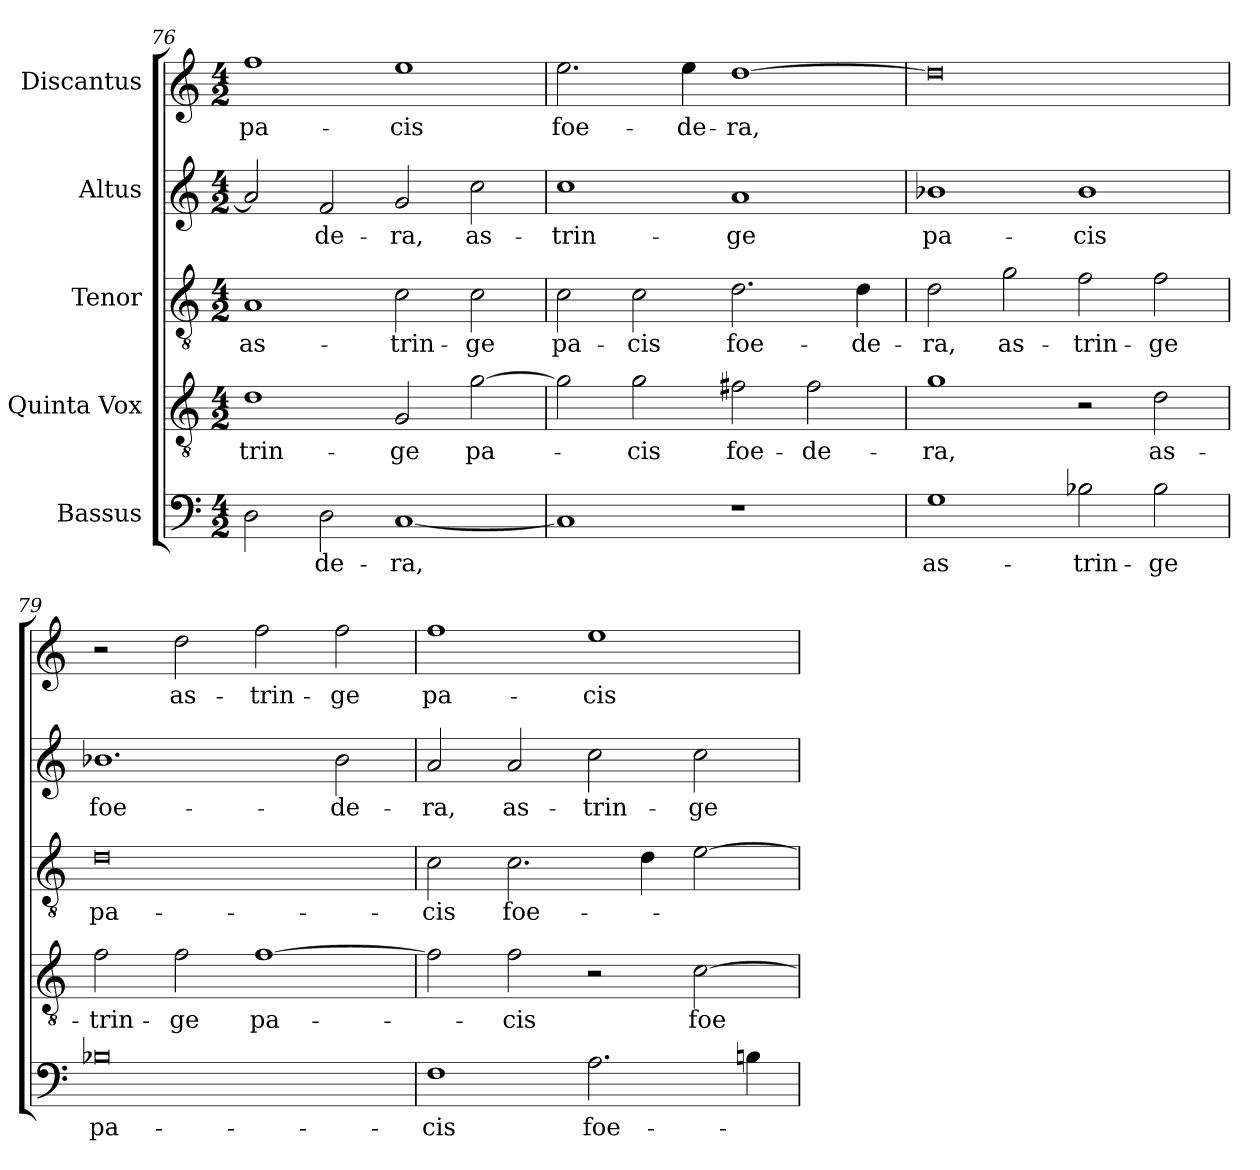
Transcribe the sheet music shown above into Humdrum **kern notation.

**kern	**text	**kern	**text	**kern	**text	**kern	**text	**kern	**text
*part5	*part5	*part4	*part4	*part3	*part3	*part2	*part2	*part1	*part1
*staff5	*staff5	*staff4	*staff4	*staff3	*staff3	*staff2	*staff2	*staff1	*staff1
*I"Bassus	*	*I"Quinta Vox	*	*I"Tenor	*	*I"Altus	*	*I"Discantus	*
*clefF4	*	*clefGv2	*	*clefGv2	*	*clefG2	*	*clefG2	*
*	*	*ITrd7c12	*	*ITrd7c12	*	*	*	*	*
*k[]	*	*k[]	*	*k[]	*	*k[]	*	*k[]	*
*C:	*	*C:	*	*C:	*	*C:	*	*C:	*
*M4/2	*	*M4/2	*	*M4/2	*	*M4/2	*	*M4/2	*
=76	=76	=76	=76	=76	=76	=76	=76	=76	=76
!	!	!	!LO:LY:b:color=#000000	!	!	!	!	!	!
!	!	!	!	!	!LO:LY:b:color=#000000	!	!	!	!
!	!	!	!	!	!	!	!	!	!LO:LY:b:color=#000000
2Di\	.	1Di	-trin-	1AAi	as-	2ai/]	.	1ffi	pa-
!	!LO:LY:b:color=#000000	!	!	!	!	!	!	!	!
!	!	!	!	!	!	!	!LO:LY:b:color=#000000	!	!
2Di\	-de-	.	.	.	.	2fi/	-de-	.	.
!	!LO:LY:b:color=#000000	!	!	!	!	!	!	!	!
!	!	!	!LO:LY:b:color=#000000	!	!	!	!	!	!
!	!	!	!	!	!LO:LY:b:color=#000000	!	!	!	!
!	!	!	!	!	!	!	!LO:LY:b:color=#000000	!	!
!	!	!	!	!	!	!	!	!	!LO:LY:b:color=#000000
[1Ci	-ra,	2GGi/	-ge	2Ci\	-trin-	2gi/	-ra,	1eei	-cis
!	!	!	!LO:LY:b:color=#000000	!	!	!	!	!	!
!	!	!	!	!	!LO:LY:b:color=#000000	!	!	!	!
!	!	!	!	!	!	!	!LO:LY:b:color=#000000	!	!
.	.	[2Gi\	pa-	2Ci\	-ge	2cci\	as-	.	.
=77	=77	=77	=77	=77	=77	=77	=77	=77	=77
!	!	!	!	!	!LO:LY:b:color=#000000	!	!	!	!
!	!	!	!	!	!	!	!LO:LY:b:color=#000000	!	!
!	!	!	!	!	!	!	!	!	!LO:LY:b:color=#000000
1Ci]	.	2Gi\]	.	2Ci\	pa-	1cci	-trin-	2.eei\	foe-
!	!	!	!LO:LY:b:color=#000000	!	!	!	!	!	!
!	!	!	!	!	!LO:LY:b:color=#000000	!	!	!	!
.	.	2Gi\	-cis	2Ci\	-cis	.	.	.	.
!	!	!	!	!	!	!	!	!	!LO:LY:b:color=#000000
.	.	.	.	.	.	.	.	4eei\	-de-
!	!	!	!LO:LY:b:color=#000000	!	!	!	!	!	!
!	!	!	!	!	!LO:LY:b:color=#000000	!	!	!	!
!	!	!	!	!	!	!	!LO:LY:b:color=#000000	!	!
!	!	!	!	!	!	!	!	!	!LO:LY:b:color=#000000
1r	.	2F#Xi\	foe-	2.Di\	foe-	1ai	-ge	[1ddi	-ra,
!	!	!	!LO:LY:b:color=#000000	!	!	!	!	!	!
.	.	2F#i\	-de-	.	.	.	.	.	.
!	!	!	!	!	!LO:LY:b:color=#000000	!	!	!	!
.	.	.	.	4Di\	-de-	.	.	.	.
!!LO:LB:g=z
=78	=78	=78	=78	=78	=78	=78	=78	=78	=78
!	!LO:LY:b:color=#000000	!	!	!	!	!	!	!	!
!	!	!	!LO:LY:b:color=#000000	!	!	!	!	!	!
!	!	!	!	!	!LO:LY:b:color=#000000	!	!	!	!
!	!	!	!	!	!	!	!LO:LY:b:color=#000000	!	!
1Gi	as-	1Gi	-ra,	2Di\	-ra,	1b-Xi	pa-	0ddi]	.
!	!	!	!	!	!LO:LY:b:color=#000000	!	!	!	!
.	.	.	.	2Gi\	as-	.	.	.	.
!	!LO:LY:b:color=#000000	!	!	!	!	!	!	!	!
!	!	!	!	!	!LO:LY:b:color=#000000	!	!	!	!
!	!	!	!	!	!	!	!LO:LY:b:color=#000000	!	!
2B-Xi\	-trin-	2r	.	2Fi\	-trin-	1b-i	-cis	.	.
!	!LO:LY:b:color=#000000	!	!	!	!	!	!	!	!
!	!	!	!LO:LY:b:color=#000000	!	!	!	!	!	!
!	!	!	!	!	!LO:LY:b:color=#000000	!	!	!	!
2B-i\	-ge	2Di\	as-	2Fi\	-ge	.	.	.	.
=79	=79	=79	=79	=79	=79	=79	=79	=79	=79
!	!LO:LY:b:color=#000000	!	!	!	!	!	!	!	!
!	!	!	!LO:LY:b:color=#000000	!	!	!	!	!	!
!	!	!	!	!	!LO:LY:b:color=#000000	!	!	!	!
!	!	!	!	!	!	!	!LO:LY:b:color=#000000	!	!
0B-Xi	pa-	2Fi\	-trin-	0Di	pa-	1.b-Xi	foe-	2r	.
!	!	!	!LO:LY:b:color=#000000	!	!	!	!	!	!
!	!	!	!	!	!	!	!	!	!LO:LY:b:color=#000000
.	.	2Fi\	-ge	.	.	.	.	2ddi\	as-
!	!	!	!LO:LY:b:color=#000000	!	!	!	!	!	!
!	!	!	!	!	!	!	!	!	!LO:LY:b:color=#000000
.	.	[1Fi	pa-	.	.	.	.	2ffi\	-trin-
!	!	!	!	!	!	!	!LO:LY:b:color=#000000	!	!
!	!	!	!	!	!	!	!	!	!LO:LY:b:color=#000000
.	.	.	.	.	.	2b-i\	-de-	2ffi\	-ge
=80	=80	=80	=80	=80	=80	=80	=80	=80	=80
!	!LO:LY:b:color=#000000	!	!	!	!	!	!	!	!
!	!	!	!	!	!LO:LY:b:color=#000000	!	!	!	!
!	!	!	!	!	!	!	!LO:LY:b:color=#000000	!	!
!	!	!	!	!	!	!	!	!	!LO:LY:b:color=#000000
1Fi	-cis	2Fi\]	.	2Ci\	-cis	2ai/	-ra,	1ffi	pa-
!	!	!	!LO:LY:b:color=#000000	!	!	!	!	!	!
!	!	!	!	!	!LO:LY:b:color=#000000	!	!	!	!
!	!	!	!	!	!	!	!LO:LY:b:color=#000000	!	!
.	.	2Fi\	-cis	2.Ci\	foe-	2ai/	as-	.	.
!	!LO:LY:b:color=#000000	!	!	!	!	!	!	!	!
!	!	!	!	!	!	!	!LO:LY:b:color=#000000	!	!
!	!	!	!	!	!	!	!	!	!LO:LY:b:color=#000000
2.Ai\	foe-	2r	.	.	.	2cci\	-trin-	1eei	-cis
.	.	.	.	4Di\	.	.	.	.	.
!	!	!	!LO:LY:b:color=#000000	!	!	!	!	!	!
!	!	!	!	!	!	!	!LO:LY:b:color=#000000	!	!
.	.	[2Ci\	foe-	[2Ei\	.	2cci\	-ge	.	.
4Bni\	.	.	.	.	.	.	.	.	.
=	=	=	=	=	=	=	=	=	=
*-	*-	*-	*-	*-	*-	*-	*-	*-	*-
